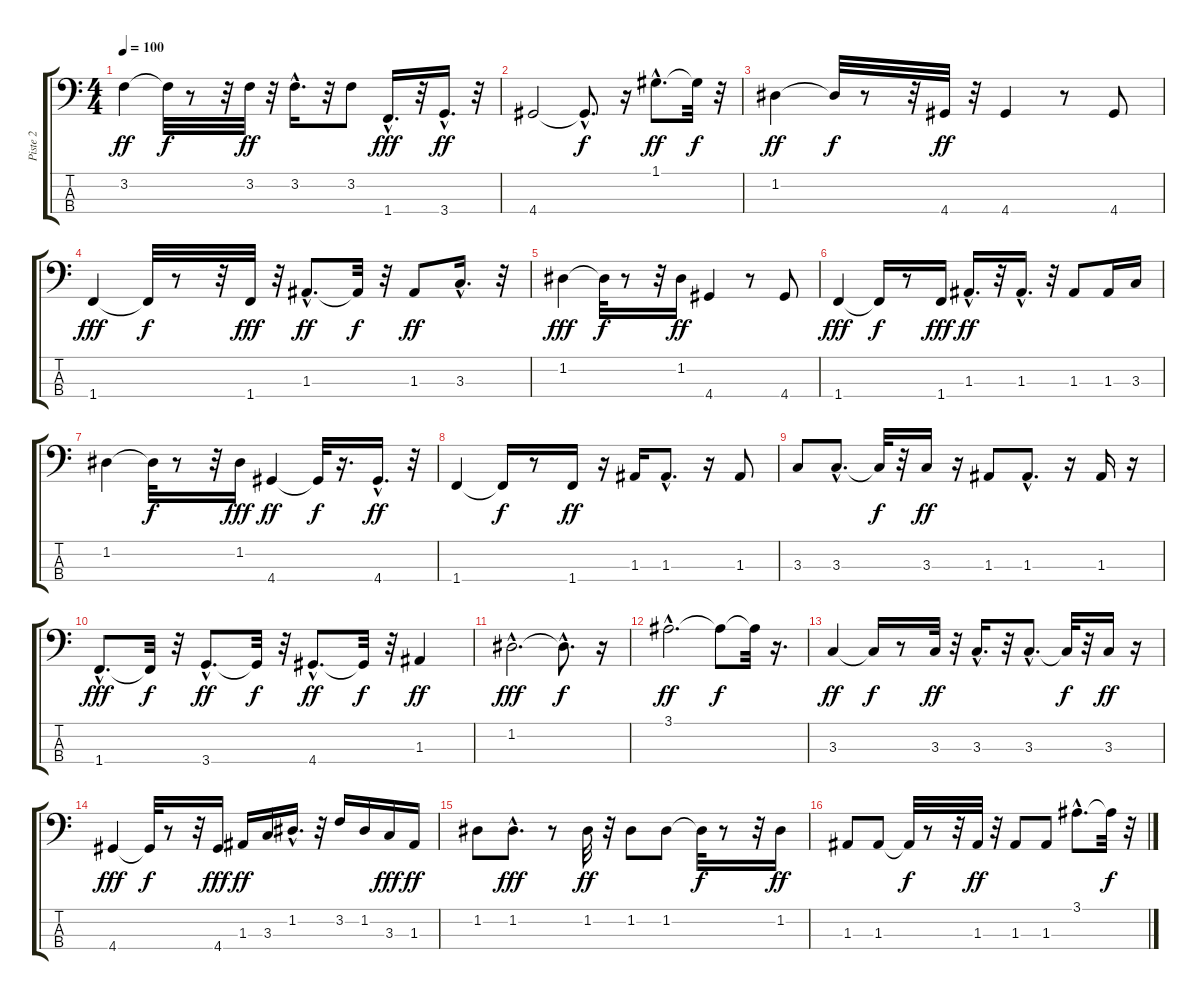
\track ("Piste 2" "Piste 2") {instrument electricbassfinger}
\staff {score tabs}
\tuning (G2 D2 A1 E1) {hide}
\ts (4 4)
\tempo 100
\clef f4
\ks c
3.2.4{dy ff} 3.2{t}.32{dy f} r.8 r.32 3.2.32{dy ff} r.32 3.2{hac}.16{d} r.32 3.2.8 1.4{hac}.16{d dy fff} r.32 3.4{hac}.16{d dy ff} r.32 |
4.4.2 4.4{hac t}.8{d dy f} r.16 1.1{hac}.8{d dy ff} 1.1{t}.32{dy f} r.32 |
1.2.4{dy ff} 1.2{t}.32{dy f} r.8 r.32 4.4.32{dy ff} r.32 4.4.4 r.8 4.4.8 |
1.4.4{dy fff} 1.4{t}.32{dy f} r.8 r.32 1.4.32{dy fff} r.32 1.3{hac}.8{d dy ff} 1.3{t}.32{dy f} r.32 1.3.8{dy ff} 3.3{hac}.16{d} r.32 |
1.2.4{dy fff} 1.2{t}.32{dy f} r.8 r.32 1.2.16{dy ff} 4.4.4 r.8 4.4.8 |
1.4.4{dy fff} 1.4{t}.16{dy f} r.8 1.4.16{dy fff} 1.3{hac}.16{d dy ff} r.32 1.3{hac}.16{d} r.32 1.3.8 1.3.16 3.3.16 |
1.2.4 1.2{t}.32{dy f} r.8 r.32 1.2.16{dy fff} 4.4.4{dy ff} 4.4{t}.32{dy f} r.16{d} 4.4{hac}.16{d dy ff} r.32 |
1.4.4 1.4{t}.16{dy f} r.8 1.4.16{dy ff} r.16 1.3.16 1.3{hac}.8{d} r.16 1.3.8 |
3.3.8 3.3{hac}.8{d} 3.3{t}.32{dy f} r.32 3.3.16{dy ff} r.16 1.3.8 1.3{hac}.8{d} r.16 1.3.16 r.16 |
1.4{hac}.8{d dy fff} 1.4{t}.32{dy f} r.32 3.4{hac}.8{d dy ff} 3.4{t}.32{dy f} r.32 4.4{hac}.8{d dy ff} 4.4{t}.32{dy f} r.32 1.3.4{dy ff} |
1.2{hac}.2{d dy fff} 1.2{hac t}.8{d dy f} r.16 |
3.1{hac}.2{d dy ff} 3.1{t}.8{dy f} 3.1{t}.32 r.16{d} |
3.3.4{dy ff} 3.3{t}.16{dy f} r.8 3.3.32{dy ff} r.32 3.3{hac}.16{d} r.32 3.3{hac}.8{d} 3.3{t}.32{dy f} r.32 3.3.16{dy ff} r.16 |
4.4.4{dy fff} 4.4{t}.32{dy f} r.8 r.32 4.4.16{dy fff} 1.3.16{dy ff} 3.3.16 1.2{hac}.16{d} r.32 3.2.16 1.2.16 3.3.16{dy fff} 1.3.16{dy ff} |
1.2.8 1.2{hac}.8{d dy fff} r.8 1.2.32{dy ff} r.32 1.2.8 1.2.8 1.2{t}.32{dy f} r.8 r.32 1.2.16{dy ff} |
1.3.8 1.3.8 1.3{t}.32{dy f} r.8 r.32 1.3.32{dy ff} r.32 1.3.8 1.3.8 3.1{hac}.8{d} 3.1{t}.32{dy f} r.32
